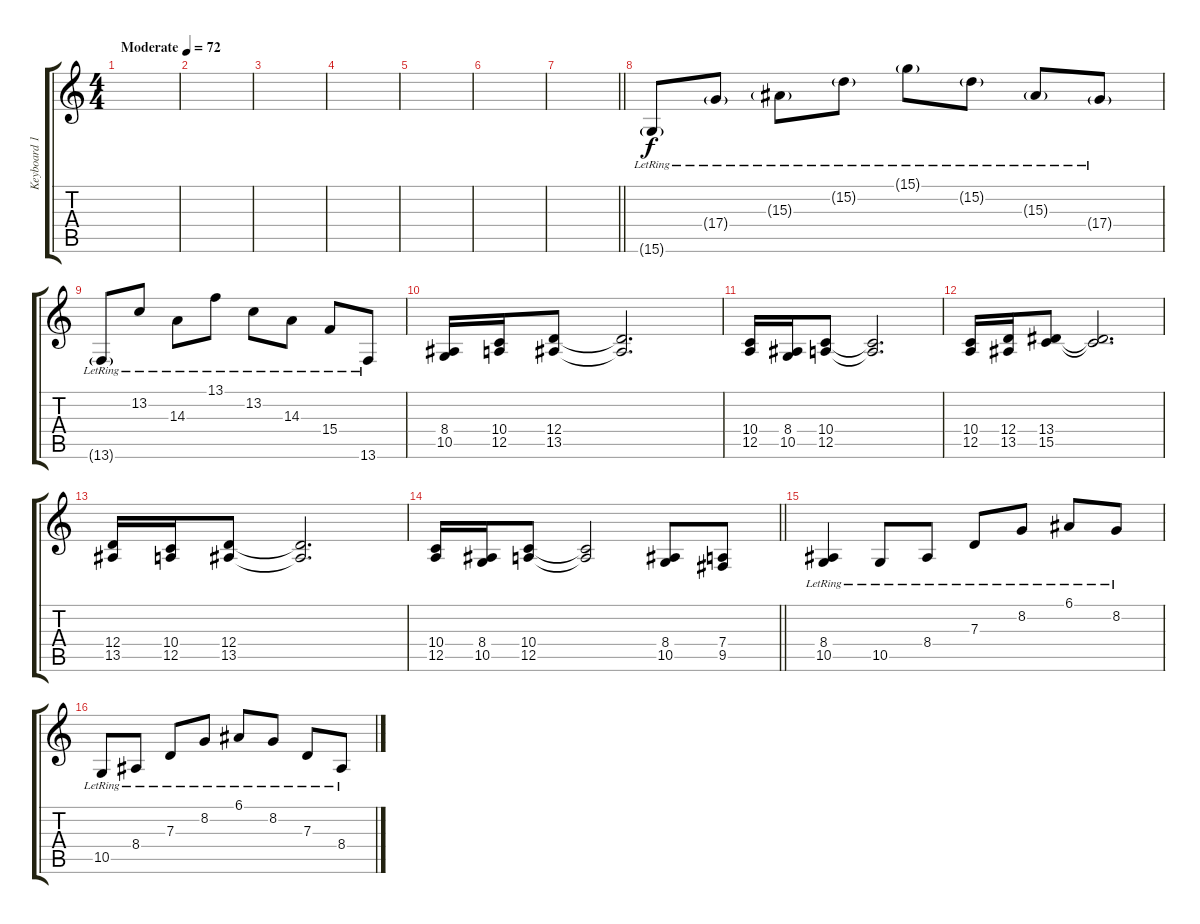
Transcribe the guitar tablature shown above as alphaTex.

\track ("Keyboard 1" "Keyboard 1") {instrument electricpiano1}
\staff {score tabs}
\tuning (E4 B3 G3 D3 A2 E2) {hide}
\ts (4 4)
\tempo (72 "Moderate")
\clef g2
\ks c
|
|
|
|
|
|
\barLineRight lightlight
|
\section ("" "")
15.6{g lr}.8 17.4{g lr}.8 15.3{g lr}.8 15.2{g lr}.8 15.1{g lr}.8 15.2{g lr}.8 15.3{g lr}.8 17.4{g lr}.8 |
13.6{g lr}.8 13.2{lr}.8{dy f} 14.3{lr}.8 13.1{lr}.8 13.2{lr}.8 14.3{lr}.8 15.4{lr}.8 13.6{lr}.8 |
(8.4 10.5).16 (10.4 12.5).16 (12.4 13.5).8 (12.4{t} 13.5{t}).2{d} |
(10.4 12.5).16 (8.4 10.5).16 (10.4 12.5).8 (10.4{t} 12.5{t}).2{d} |
(10.4 12.5).16 (12.4 13.5).16 (13.4 15.5).8 (13.4{t} 15.5{t}).2{d} |
(12.4 13.5).16 (10.4 12.5).16 (12.4 13.5).8 (12.4{t} 13.5{t}).2{d} |
\barLineRight lightlight
(10.4 12.5).16 (8.4 10.5).16 (10.4 12.5).8 (10.4{t} 12.5{t}).2 (8.4 10.5).8 (7.4 9.5).8 |
\section ("" "")
(8.4{lr} 10.5{lr}).4 10.5{lr}.8 8.4{lr}.8 7.3{lr}.8 8.2{lr}.8 6.1{lr}.8 8.2{lr}.8 |
10.5{lr}.8 8.4{lr}.8 7.3{lr}.8 8.2{lr}.8 6.1{lr}.8 8.2{lr}.8 7.3{lr}.8 8.4{lr}.8
